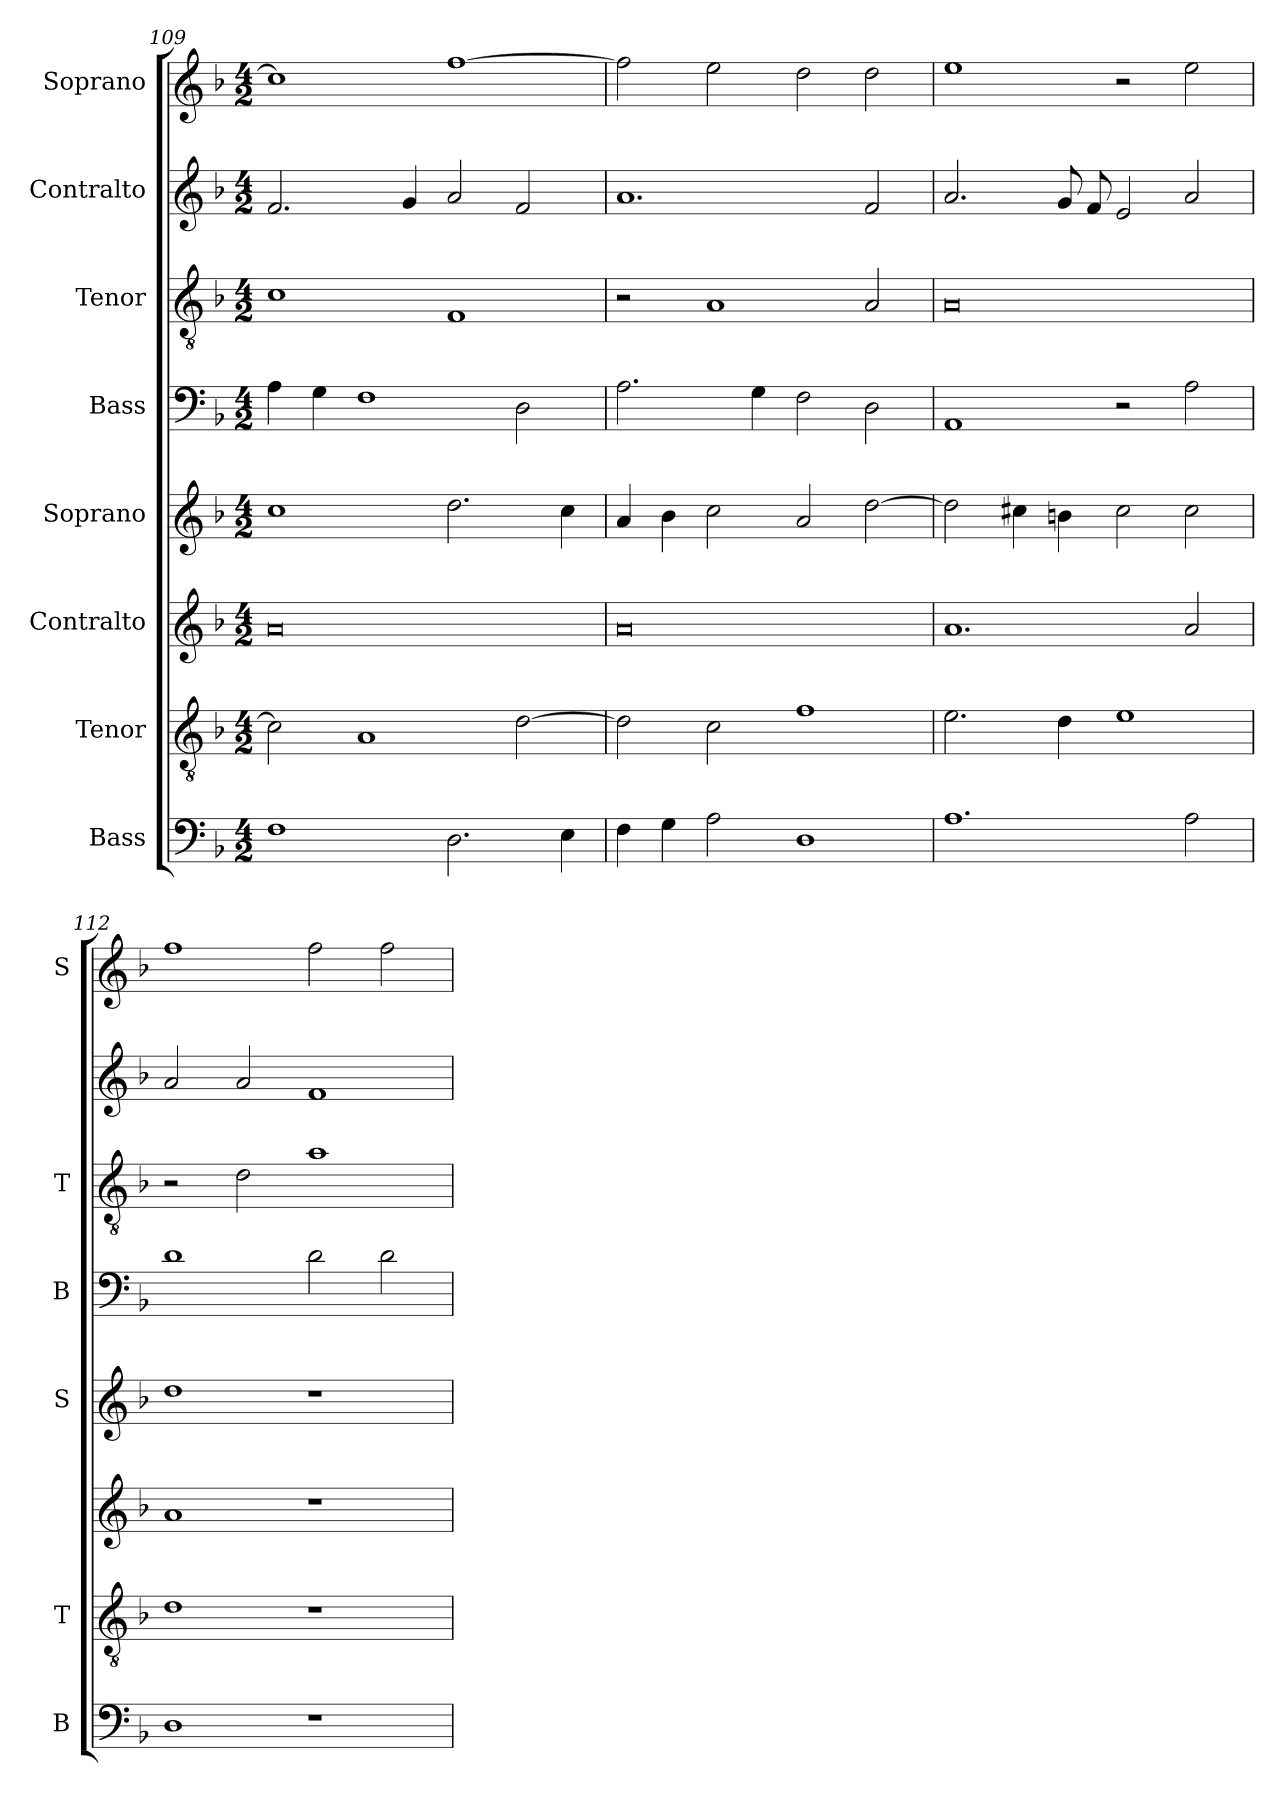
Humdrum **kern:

**kern	**kern	**kern	**kern	**kern	**kern	**kern	**kern
*part8	*part7	*part6	*part5	*part4	*part3	*part2	*part1
*staff8	*staff7	*staff6	*staff5	*staff4	*staff3	*staff2	*staff1
*I"Bass	*I"Tenor	*I"Contralto	*I"Soprano	*I"Bass	*I"Tenor	*I"Contralto	*I"Soprano
*I'B	*I'T	*	*I'S	*I'B	*I'T	*	*I'S
*clefF4	*clefGv2	*clefG2	*clefG2	*clefF4	*clefGv2	*clefG2	*clefG2
*k[b-]	*k[b-]	*k[b-]	*k[b-]	*k[b-]	*k[b-]	*k[b-]	*k[b-]
*G:dor	*G:dor	*G:dor	*G:dor	*G:dor	*G:dor	*G:dor	*G:dor
*M4/2	*M4/2	*M4/2	*M4/2	*M4/2	*M4/2	*M4/2	*M4/2
=109	=109	=109	=109	=109	=109	=109	=109
1F	2c]	0a	1cc	4A	1c	2.f	1cc]
.	.	.	.	4G	.	.	.
.	1A	.	.	1F	.	.	.
.	.	.	.	.	.	4g	.
2.D	.	.	2.dd	.	1F	2a	[1ff
.	[2d	.	.	2D	.	2f	.
4E	.	.	4cc	.	.	.	.
=110	=110	=110	=110	=110	=110	=110	=110
4F	2d]	0a	4a	2.A	2r	1.a	2ff]
4G	.	.	4b-	.	.	.	.
2A	2c	.	2cc	.	1A	.	2ee
.	.	.	.	4G	.	.	.
1D	1f	.	2a	2F	.	.	2dd
.	.	.	[2dd	2D	2A	2f	2dd
=111	=111	=111	=111	=111	=111	=111	=111
1.A	2.e	1.a	2dd]	1AA	0A	2.a	1ee
.	.	.	4cc#X	.	.	.	.
.	4d	.	4bn	.	.	8g	.
.	.	.	.	.	.	8f	.
.	1e	.	2cc#	2r	.	2e	2r
2A	.	2a	2cc#	2A	.	2a	2ee
=112	=112	=112	=112	=112	=112	=112	=112
1D	1d	1a	1dd	1d	2r	2a	1ff
.	.	.	.	.	2d	2a	.
1r	1r	1r	1r	2d	1a	1f	2ff
.	.	.	.	2d	.	.	2ff
=	=	=	=	=	=	=	=
*-	*-	*-	*-	*-	*-	*-	*-
